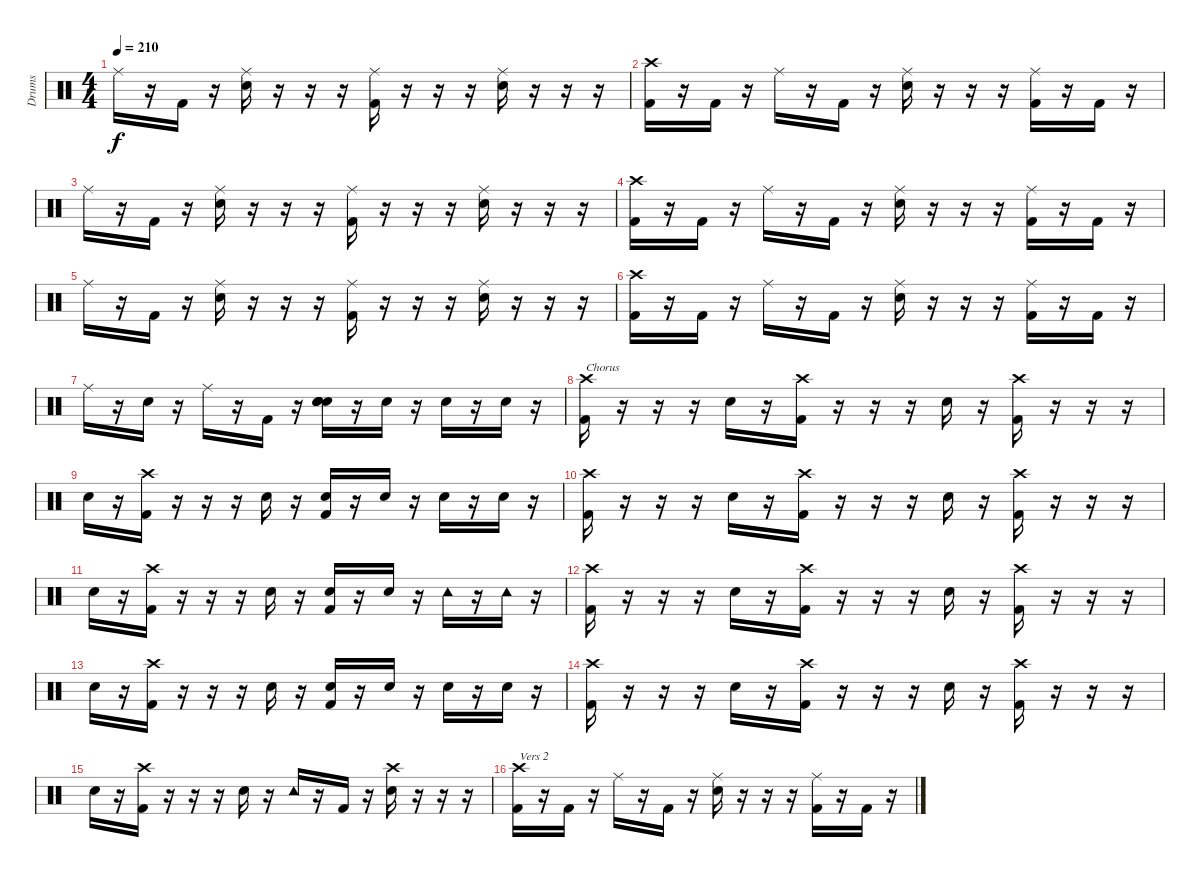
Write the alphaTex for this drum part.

\track ("Drums" "Drums") {instrument percussion}
\staff {score}
\articulation defaults
\ts (4 4)
\tempo 210
\clef neutral
\ks c "Ride (middle)".16{dy f}
r.16 "Kick (hit) 2".16 r.16 ("Ride (middle)" "Snare (hit) 2").16 r.16 r.16 r.16 ("Ride (middle)" "Kick (hit) 2").16 r.16 r.16 r.16 ("Ride (middle)" "Snare (hit) 2").16 r.16 r.16 r.16 |
("Crash high (hit)" "Kick (hit) 2").16 r.16 "Kick (hit) 2".16 r.16 "Ride (middle)".16 r.16 "Kick (hit) 2".16 r.16 ("Ride (middle)" "Snare (hit) 2").16 r.16 r.16 r.16 ("Ride (middle)" "Kick (hit) 2").16 r.16 "Kick (hit) 2".16 r.16 |
"Ride (middle)".16 r.16 "Kick (hit) 2".16 r.16 ("Ride (middle)" "Snare (hit) 2").16 r.16 r.16 r.16 ("Ride (middle)" "Kick (hit) 2").16 r.16 r.16 r.16 ("Ride (middle)" "Snare (hit) 2").16 r.16 r.16 r.16 |
("Crash high (hit)" "Kick (hit) 2").16 r.16 "Kick (hit) 2".16 r.16 "Ride (middle)".16 r.16 "Kick (hit) 2".16 r.16 ("Ride (middle)" "Snare (hit) 2").16 r.16 r.16 r.16 ("Ride (middle)" "Kick (hit) 2").16 r.16 "Kick (hit) 2".16 r.16 |
"Ride (middle)".16 r.16 "Kick (hit) 2".16 r.16 ("Ride (middle)" "Snare (hit) 2").16 r.16 r.16 r.16 ("Ride (middle)" "Kick (hit) 2").16 r.16 r.16 r.16 ("Ride (middle)" "Snare (hit) 2").16 r.16 r.16 r.16 |
("Crash high (hit)" "Kick (hit) 2").16 r.16 "Kick (hit) 2".16 r.16 "Ride (middle)".16 r.16 "Kick (hit) 2".16 r.16 ("Ride (middle)" "Snare (hit) 2").16 r.16 r.16 r.16 ("Ride (middle)" "Kick (hit) 2").16 r.16 "Kick (hit) 2".16 r.16 |
"Ride (middle)".16 r.16 "Snare (hit) 2".16 r.16 "Ride (middle)".16 r.16 "Kick (hit) 2".16 r.16 ("Snare (hit) 2" "Snare (hit) 2" "Snare (hit) 2" "Snare (hit) 2").16 r.16 "Snare (hit) 2".16 r.16 "Snare (hit) 2".16 r.16 "Snare (hit) 2".16 r.16 |
("Crash high (hit)" "Kick (hit) 2").16{txt "Chorus"} r.16 r.16 r.16 "Snare (hit) 2".16 r.16 ("Crash high (hit)" "Kick (hit) 2").16 r.16 r.16 r.16 "Snare (hit) 2".16 r.16 ("Crash high (hit)" "Kick (hit) 2").16 r.16 r.16 r.16 |
"Snare (hit) 2".16 r.16 ("Crash high (hit)" "Kick (hit) 2").16 r.16 r.16 r.16 "Snare (hit) 2".16 r.16 ("Snare (hit) 2" "Kick (hit) 2").16 r.16 "Snare (hit) 2".16 r.16 "Snare (hit) 2".16 r.16 "Snare (hit) 2".16 r.16 |
("Crash high (hit)" "Kick (hit) 2").16 r.16 r.16 r.16 "Snare (hit) 2".16 r.16 ("Crash high (hit)" "Kick (hit) 2").16 r.16 r.16 r.16 "Snare (hit) 2".16 r.16 ("Crash high (hit)" "Kick (hit) 2").16 r.16 r.16 r.16 |
"Snare (hit) 2".16 r.16 ("Crash high (hit)" "Kick (hit) 2").16 r.16 r.16 r.16 "Snare (hit) 2".16 r.16 ("Snare (hit) 2" "Kick (hit) 2").16 r.16 "Snare (hit) 2".16 r.16 "Tambourine (hit)".16 r.16 "Tambourine (hit)".16 r.16 |
("Crash high (hit)" "Kick (hit) 2").16 r.16 r.16 r.16 "Snare (hit) 2".16 r.16 ("Crash high (hit)" "Kick (hit) 2").16 r.16 r.16 r.16 "Snare (hit) 2".16 r.16 ("Crash high (hit)" "Kick (hit) 2").16 r.16 r.16 r.16 |
"Snare (hit) 2".16 r.16 ("Crash high (hit)" "Kick (hit) 2").16 r.16 r.16 r.16 "Snare (hit) 2".16 r.16 ("Snare (hit) 2" "Kick (hit) 2").16 r.16 "Snare (hit) 2".16 r.16 "Snare (hit) 2".16 r.16 "Snare (hit) 2".16 r.16 |
("Crash high (hit)" "Kick (hit) 2").16 r.16 r.16 r.16 "Snare (hit) 2".16 r.16 ("Crash high (hit)" "Kick (hit) 2").16 r.16 r.16 r.16 "Snare (hit) 2".16 r.16 ("Crash high (hit)" "Kick (hit) 2").16 r.16 r.16 r.16 |
"Snare (hit) 2".16 r.16 ("Crash high (hit)" "Kick (hit) 2").16 r.16 r.16 r.16 "Snare (hit) 2".16 r.16 "Tambourine (hit)".16 r.16 "Kick (hit) 2".16 r.16 ("Crash high (hit)" "Snare (hit) 2").16 r.16 r.16 r.16 |
("Crash high (hit)" "Kick (hit) 2").16{txt "Vers 2"} r.16 "Kick (hit) 2".16 r.16 "Ride (middle)".16 r.16 "Kick (hit) 2".16 r.16 ("Ride (middle)" "Snare (hit) 2").16 r.16 r.16 r.16 ("Ride (middle)" "Kick (hit) 2").16 r.16 "Kick (hit) 2".16 r.16
